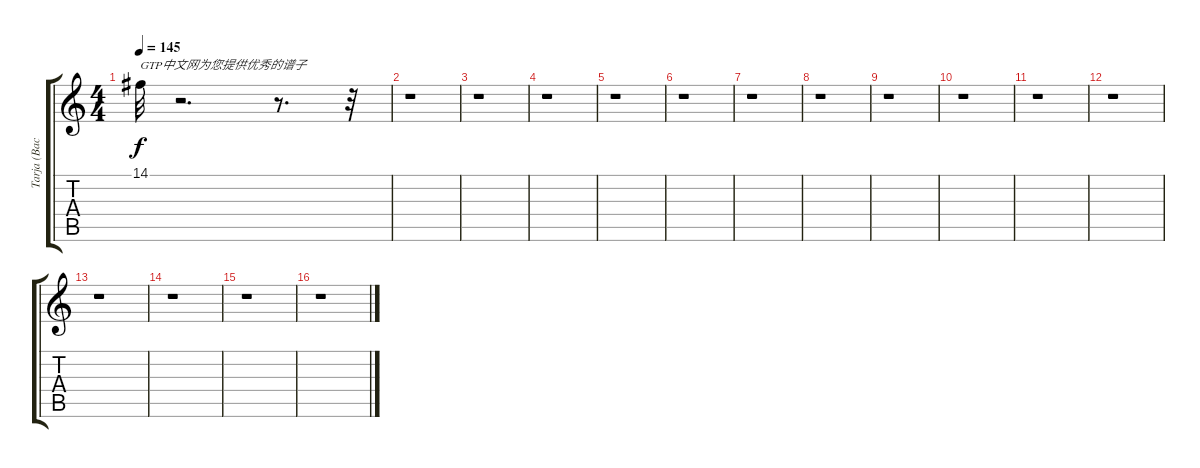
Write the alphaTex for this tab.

\track ("Tarja (Backing Vocals)" "Tarja (Bac") {instrument lead6voice}
\staff {score tabs}
\tuning (E4 B3 G3 D3 A2 E2) {hide}
\ts (4 4)
\tempo 145
\clef g2
\ks c
14.1.32{txt "GTP中文网为您提供优秀的谱子" dy f instrument lead6voice} r.2{d} r.8{d} r.32 |
r.1 |
r.1 |
r.1 |
r.1 |
r.1 |
r.1 |
r.1 |
r.1 |
r.1 |
r.1 |
r.1 |
r.1 |
r.1 |
r.1 |
r.1
